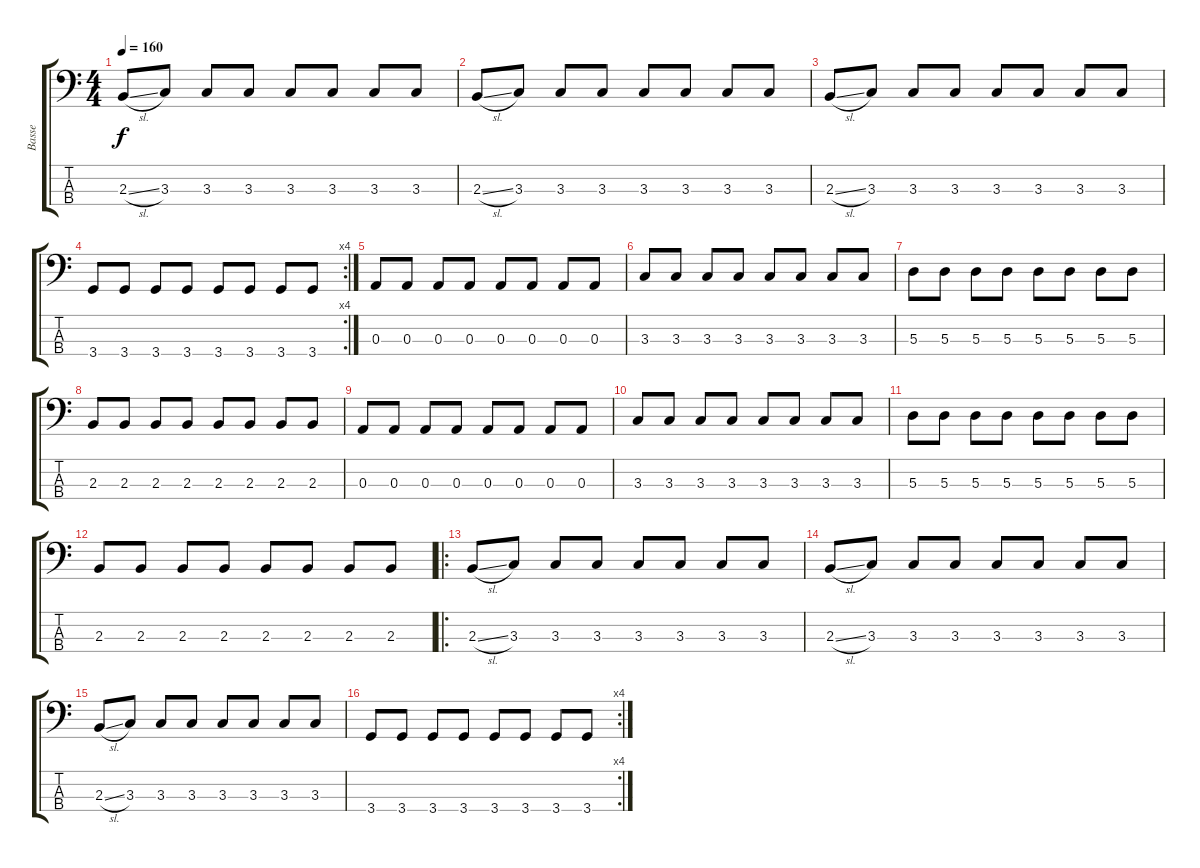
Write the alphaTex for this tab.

\track ("Basse" "Basse") {instrument electricbassfinger}
\staff {score tabs}
\tuning (G2 D2 A1 E1) {hide}
\ts (4 4)
\tempo 160
\clef f4
\ks c
2.3{sl}.8{dy f instrument electricbassfinger} 3.3.8 3.3.8 3.3.8 3.3.8 3.3.8 3.3.8 3.3.8 |
2.3{sl}.8 3.3.8 3.3.8 3.3.8 3.3.8 3.3.8 3.3.8 3.3.8 |
2.3{sl}.8 3.3.8 3.3.8 3.3.8 3.3.8 3.3.8 3.3.8 3.3.8 |
\rc 4
3.4.8 3.4.8 3.4.8 3.4.8 3.4.8 3.4.8 3.4.8 3.4.8 |
0.3.8 0.3.8 0.3.8 0.3.8 0.3.8 0.3.8 0.3.8 0.3.8 |
3.3.8 3.3.8 3.3.8 3.3.8 3.3.8 3.3.8 3.3.8 3.3.8 |
5.3.8 5.3.8 5.3.8 5.3.8 5.3.8 5.3.8 5.3.8 5.3.8 |
2.3.8 2.3.8 2.3.8 2.3.8 2.3.8 2.3.8 2.3.8 2.3.8 |
0.3.8 0.3.8 0.3.8 0.3.8 0.3.8 0.3.8 0.3.8 0.3.8 |
3.3.8 3.3.8 3.3.8 3.3.8 3.3.8 3.3.8 3.3.8 3.3.8 |
5.3.8 5.3.8 5.3.8 5.3.8 5.3.8 5.3.8 5.3.8 5.3.8 |
2.3.8 2.3.8 2.3.8 2.3.8 2.3.8 2.3.8 2.3.8 2.3.8 |
\ro
2.3{sl}.8 3.3.8 3.3.8 3.3.8 3.3.8 3.3.8 3.3.8 3.3.8 |
2.3{sl}.8 3.3.8 3.3.8 3.3.8 3.3.8 3.3.8 3.3.8 3.3.8 |
2.3{sl}.8 3.3.8 3.3.8 3.3.8 3.3.8 3.3.8 3.3.8 3.3.8 |
\rc 4
3.4.8 3.4.8 3.4.8 3.4.8 3.4.8 3.4.8 3.4.8 3.4.8
